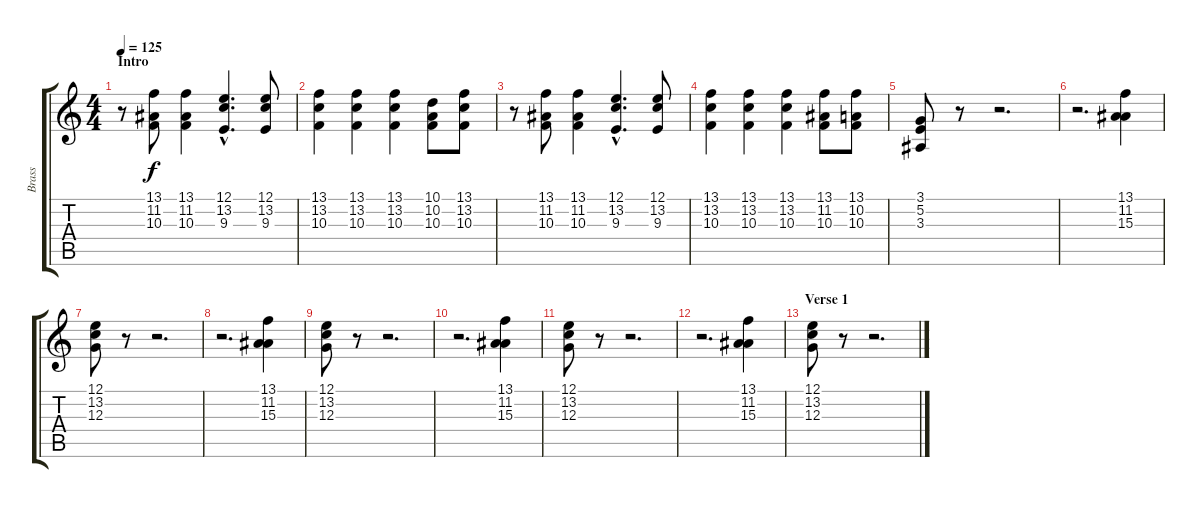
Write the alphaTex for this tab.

\track ("Brass" "Brass") {instrument brasssection}
\staff {score tabs}
\tuning (E4 B3 G3 D3 A2 E2) {hide}
\ts (4 4)
\section ("" "Intro")
\tempo 125
\clef g2
\ks c
r.8{dy f instrument brasssection} (13.1 11.2 10.3).8 (13.1 11.2 10.3).4 (12.1{hac} 13.2{hac} 9.3{hac}).4{d} (12.1 13.2 9.3).8 |
(13.1 13.2 10.3).4 (13.1 13.2 10.3).4 (13.1 13.2 10.3).4 (10.1 10.2 10.3).8 (13.1 13.2 10.3).8 |
r.8 (13.1 11.2 10.3).8 (13.1 11.2 10.3).4 (12.1{hac} 13.2{hac} 9.3{hac}).4{d} (12.1 13.2 9.3).8 |
(13.1 13.2 10.3).4 (13.1 13.2 10.3).4 (13.1 13.2 10.3).4 (13.1 11.2 10.3).8 (13.1 10.2 10.3).8 |
(3.1 5.2 3.3).8 r.8 r.2{d} |
r.2{d} (13.1 11.2 15.3).4 |
(12.1 13.2 12.3).8 r.8 r.2{d} |
r.2{d} (13.1 11.2 15.3).4 |
(12.1 13.2 12.3).8 r.8 r.2{d} |
r.2{d} (13.1 11.2 15.3).4 |
(12.1 13.2 12.3).8 r.8 r.2{d} |
r.2{d} (13.1 11.2 15.3).4 |
\section ("" "Verse 1")
(12.1 13.2 12.3).8 r.8 r.2{d}
